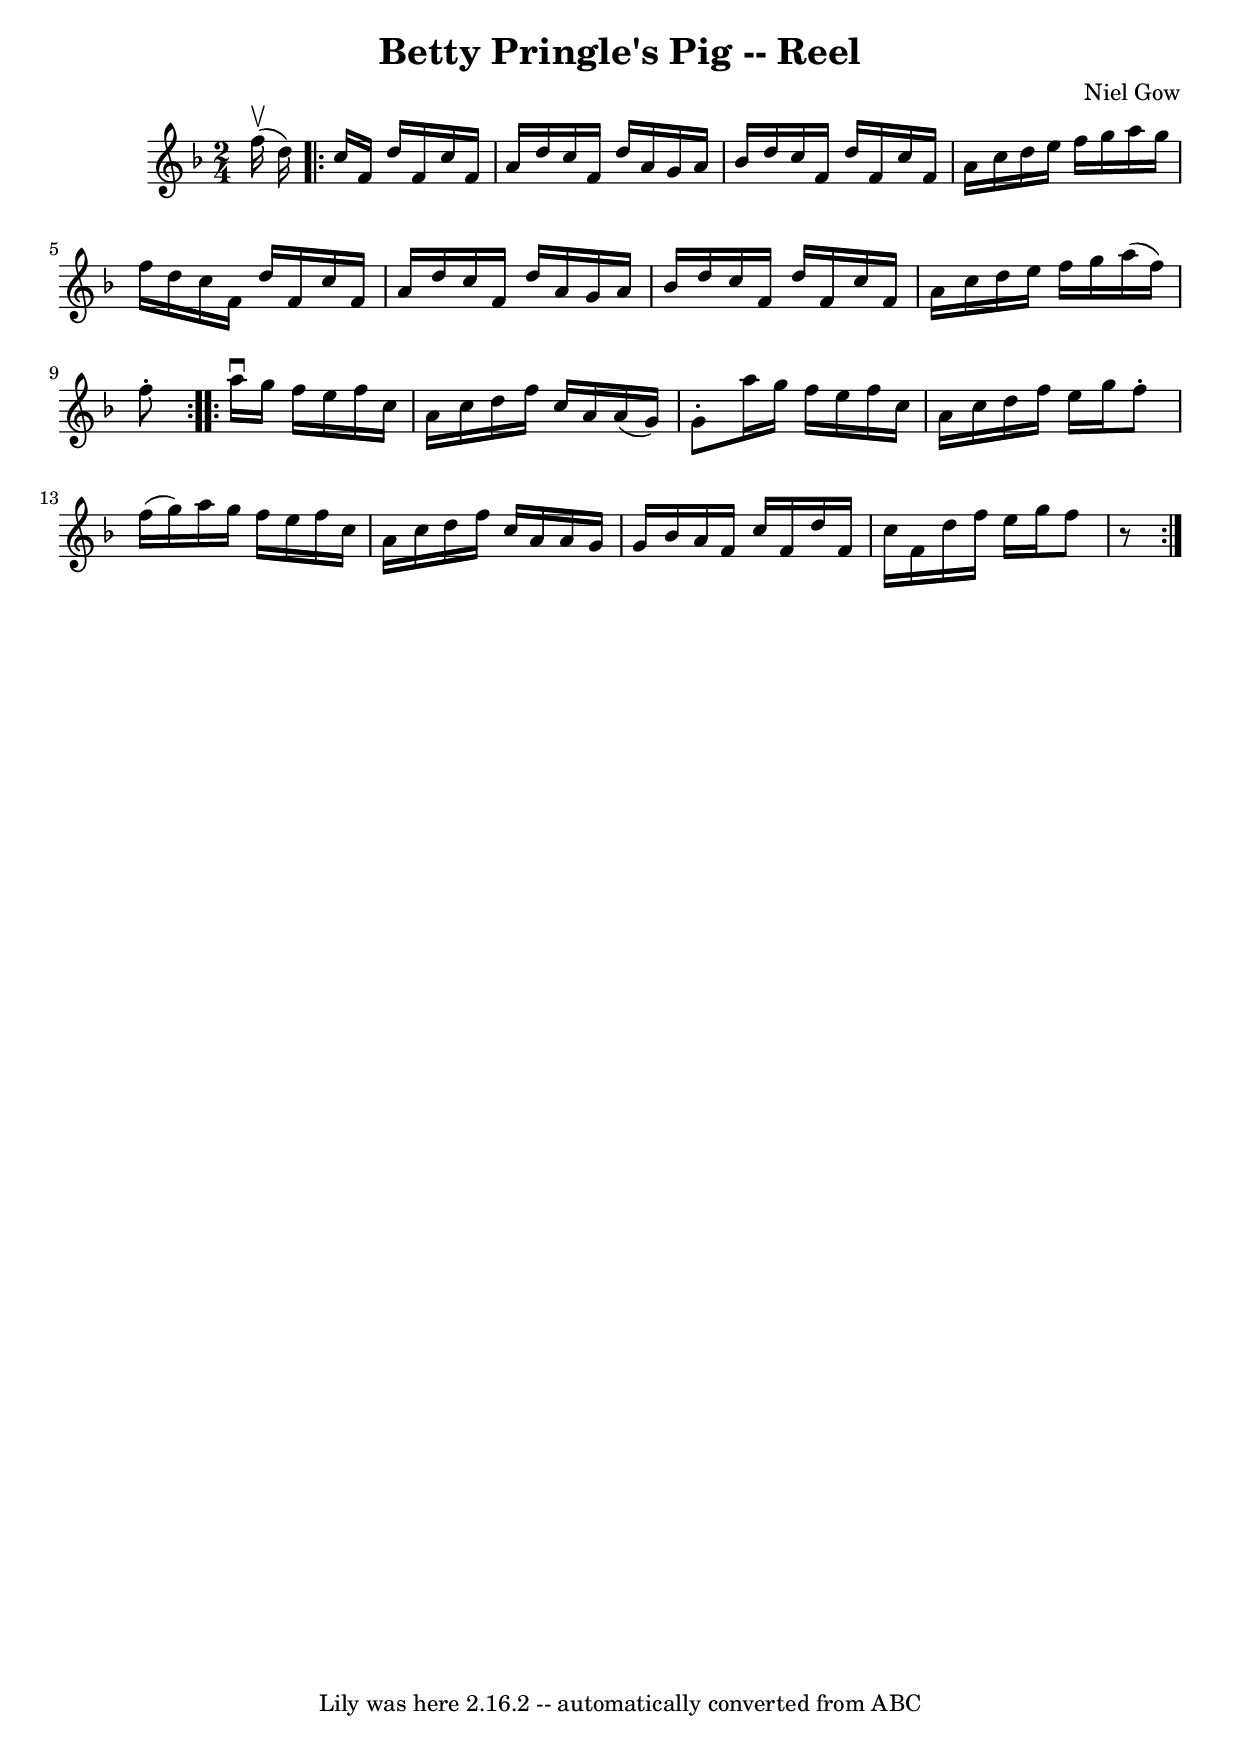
\version "2.16.2"
\include "Mammoth.ily"
\header {
  %% book = "Ryan's Mammoth Collection"
  composer = "Niel Gow"
  crossRefNumber = "1"
  footnotes = "\\\\254"
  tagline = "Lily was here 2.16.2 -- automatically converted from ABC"
  title = "Betty Pringle's Pig -- Reel"

}
voicedefault =  {


  \time 2/4 
  \key f \major
  f''16^\upbow(d''16) 
  \repeat volta 2 {
    
    c''16 f'16 d''16 f'16 c''16 f'16 a'16 d''16    |
    
    c''16 f'16 d''16 a'16 g'16 a'16 bes'16 d''16    |
    
    c''16 f'16 d''16 f'16 c''16 f'16 a'16 c''16    |
    
    d''16 e''16 f''16 g''16 a''16 g''16 f''16 d''16     |
    c''16 f'16 d''16 f'16 c''16 f'16 a'16 d''16    |
    c''16 f'16 d''16 a'16 g'16 a'16 bes'16 d''16    |
    c''16 f'16 d''16 f'16 c''16 f'16 a'16 c''16     |
    d''16 e''16 f''16 g''16 a''16 (f''16) f''8-.   

  }     
  \repeat volta 2 {
    a''16^\downbow g''16 f''16 e''16 f''16    
    c''16 a'16 c''16    |
    d''16 f''16 c''16 a'16 a'16 (
    g'16) g'8-.   |
    a''16 g''16 f''16 e''16 f''16    
    c''16 a'16 c''16    |
    d''16 f''16 e''16 g''16 f''8-. f''16 (g''16)   |
    a''16 g''16 f''16 e''16    
    f''16 c''16 a'16 c''16    |
    d''16 f''16 c''16 a'16   
    a'16 g'16 g'16 bes'16    |
    a'16 f'16 c''16 f'16    
    d''16 f'16 c''16 f'16    |
    d''16 f''16 e''16 g''16   
    f''8    r8   
  }   

}

\score{
  <<

    \context Staff="default"
    {
      \voicedefault 
      
    }

  >>
  \layout {
    
  }
  \midi {
  }

}
